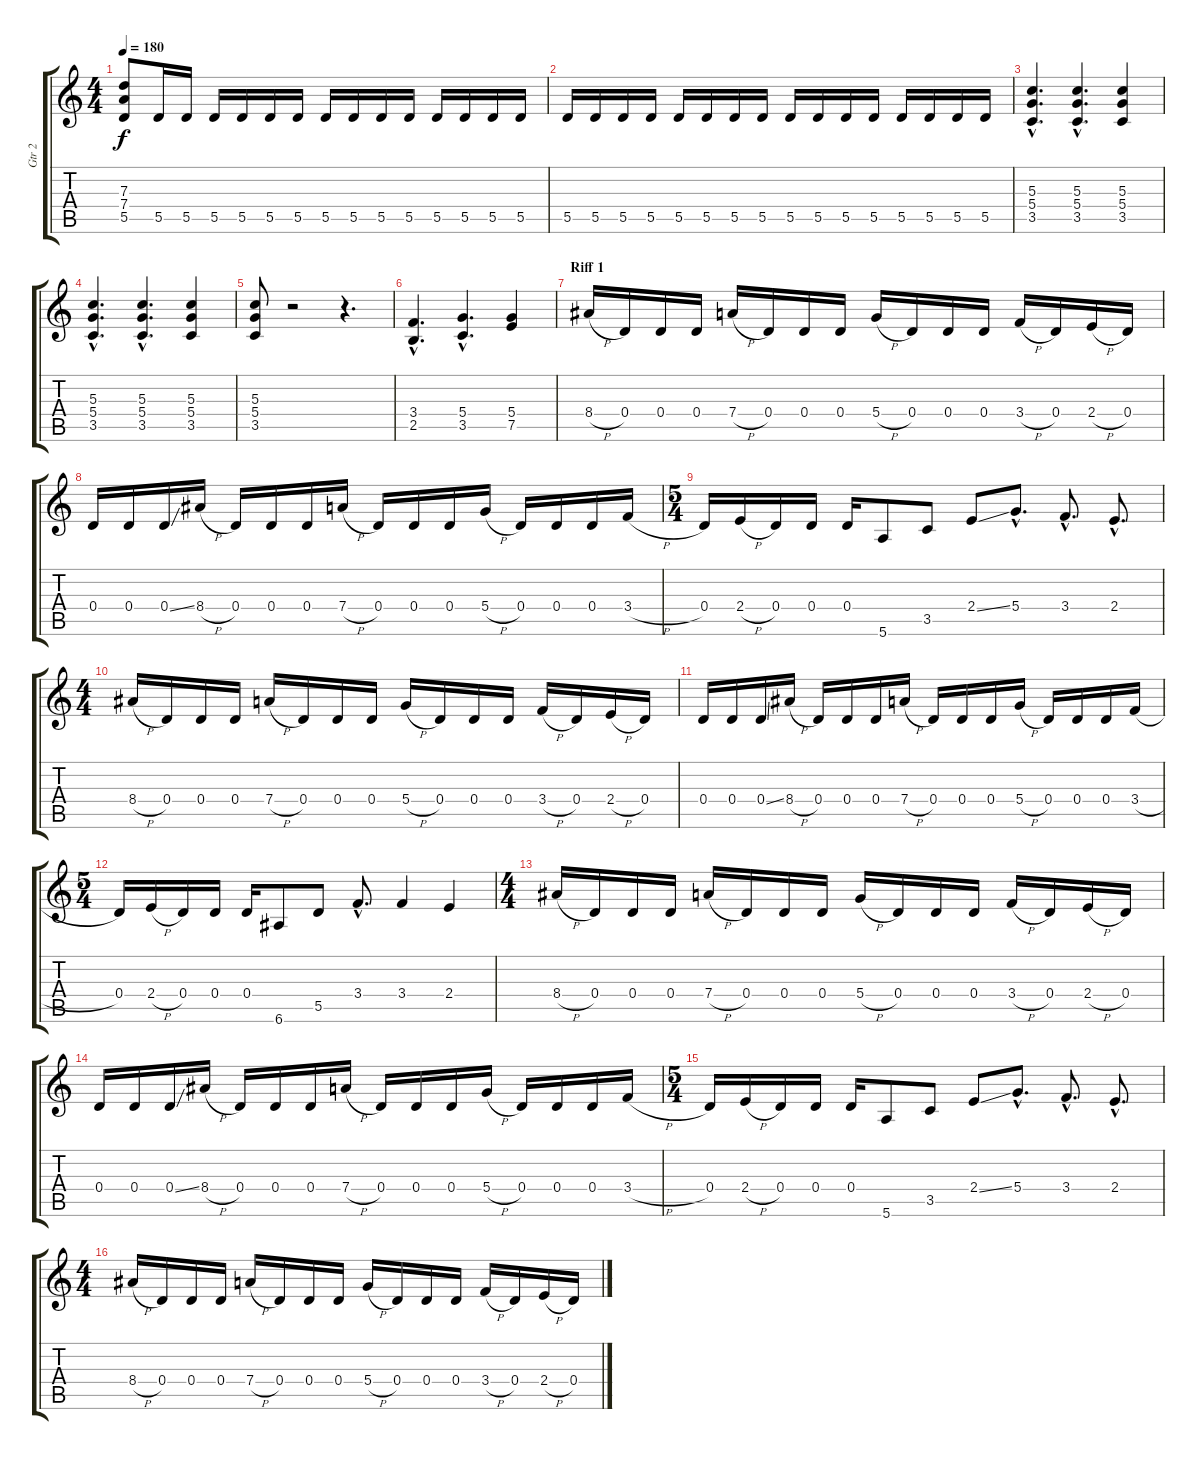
\track ("Gtr 2" "Gtr 2") {instrument overdrivenguitar}
\staff {score tabs}
\tuning (E4 B3 G3 D3 A2 E2) {hide}
\ts (4 4)
\tempo 180
\clef g2
\ks c
(7.3 7.4 5.5).8{dy f} 5.5.16 5.5.16 5.5.16 5.5.16 5.5.16 5.5.16 5.5.16 5.5.16 5.5.16 5.5.16 5.5.16 5.5.16 5.5.16 5.5.16 |
5.5.16 5.5.16 5.5.16 5.5.16 5.5.16 5.5.16 5.5.16 5.5.16 5.5.16 5.5.16 5.5.16 5.5.16 5.5.16 5.5.16 5.5.16 5.5.16 |
(5.3{hac} 5.4{hac} 3.5{hac}).4{d} (5.3{hac} 5.4{hac} 3.5{hac}).4{d} (5.3 5.4 3.5).4 |
(5.3{hac} 5.4{hac} 3.5{hac}).4{d} (5.3{hac} 5.4{hac} 3.5{hac}).4{d} (5.3 5.4 3.5).4 |
(5.3 5.4 3.5).8 r.2 r.4{d} |
(3.4{hac} 2.5{hac}).4{d} (5.4{hac} 3.5{hac}).4{d} (5.4 7.5).4 |
\section ("" "Riff 1")
8.4{h}.16 0.4.16 0.4.16 0.4.16 7.4{h}.16 0.4.16 0.4.16 0.4.16 5.4{h}.16 0.4.16 0.4.16 0.4.16 3.4{h}.16 0.4.16 2.4{h}.16 0.4.16 |
0.4.16 0.4.16 0.4{ss}.16 8.4{h}.16 0.4.16 0.4.16 0.4.16 7.4{h}.16 0.4.16 0.4.16 0.4.16 5.4{h}.16 0.4.16 0.4.16 0.4.16 3.4{h}.16 |
\ts (5 4)
0.4.16 2.4{h}.16 0.4.16 0.4.16 0.4.16 5.6.8 3.5.8 2.4{ss}.8 5.4{hac}.8{d} 3.4{hac}.8{d} 2.4{hac}.8{d} |
\ts (4 4)
8.4{h}.16 0.4.16 0.4.16 0.4.16 7.4{h}.16 0.4.16 0.4.16 0.4.16 5.4{h}.16 0.4.16 0.4.16 0.4.16 3.4{h}.16 0.4.16 2.4{h}.16 0.4.16 |
0.4.16 0.4.16 0.4{ss}.16 8.4{h}.16 0.4.16 0.4.16 0.4.16 7.4{h}.16 0.4.16 0.4.16 0.4.16 5.4{h}.16 0.4.16 0.4.16 0.4.16 3.4{h}.16 |
\ts (5 4)
0.4.16 2.4{h}.16 0.4.16 0.4.16 0.4.16 6.6.8 5.5.8 3.4{hac}.8{d} 3.4.4 2.4.4 |
\ts (4 4)
8.4{h}.16 0.4.16 0.4.16 0.4.16 7.4{h}.16 0.4.16 0.4.16 0.4.16 5.4{h}.16 0.4.16 0.4.16 0.4.16 3.4{h}.16 0.4.16 2.4{h}.16 0.4.16 |
0.4.16 0.4.16 0.4{ss}.16 8.4{h}.16 0.4.16 0.4.16 0.4.16 7.4{h}.16 0.4.16 0.4.16 0.4.16 5.4{h}.16 0.4.16 0.4.16 0.4.16 3.4{h}.16 |
\ts (5 4)
0.4.16 2.4{h}.16 0.4.16 0.4.16 0.4.16 5.6.8 3.5.8 2.4{ss}.8 5.4{hac}.8{d} 3.4{hac}.8{d} 2.4{hac}.8{d} |
\ts (4 4)
8.4{h}.16 0.4.16 0.4.16 0.4.16 7.4{h}.16 0.4.16 0.4.16 0.4.16 5.4{h}.16 0.4.16 0.4.16 0.4.16 3.4{h}.16 0.4.16 2.4{h}.16 0.4.16
